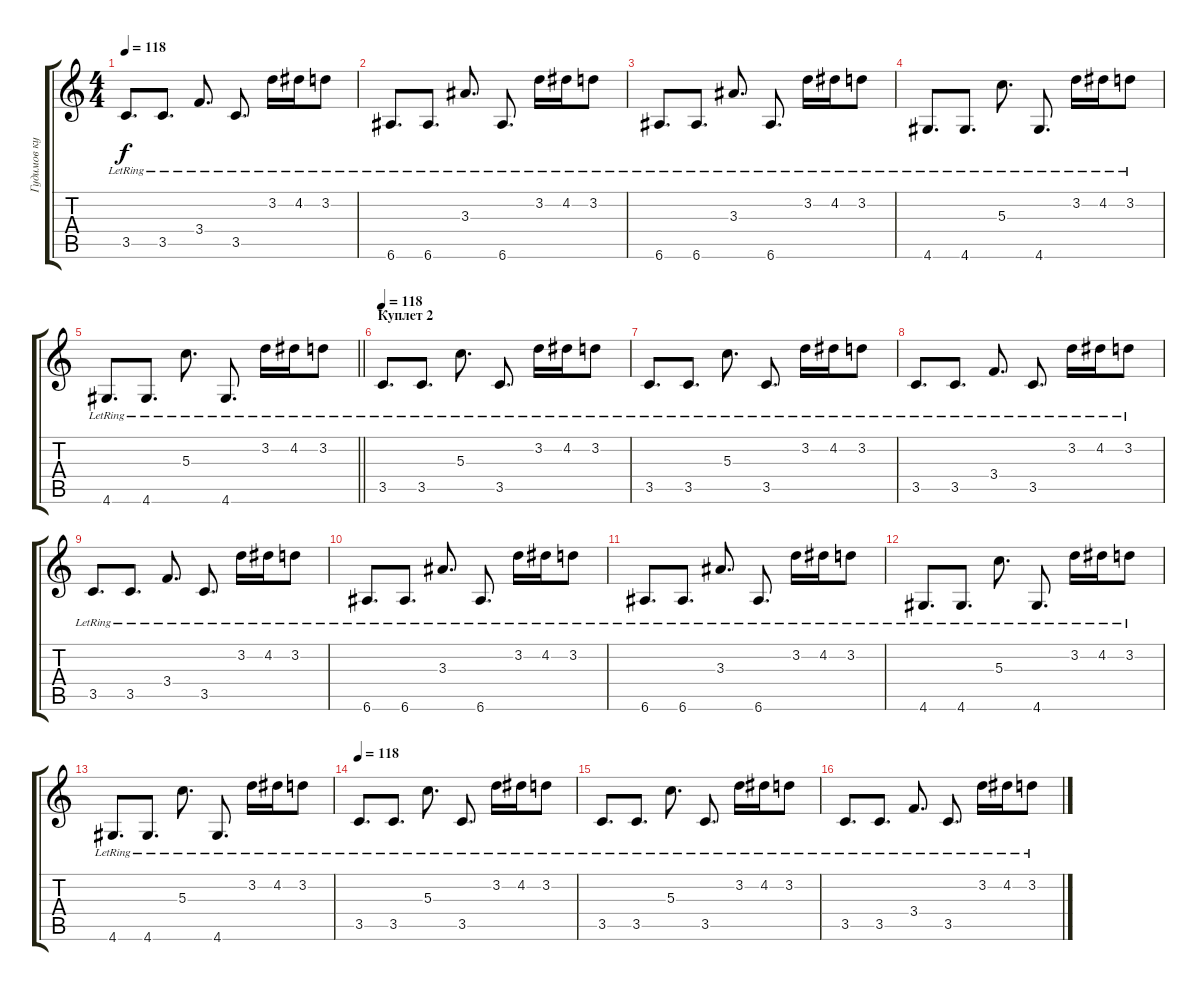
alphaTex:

\track ("Гудимов куплет" "Гудимов ку") {instrument electricguitarjazz}
\staff {score tabs}
\tuning (E4 B3 G3 D3 A2 E2) {hide}
\ts (4 4)
\tempo 118
\clef g2
\ks c
3.5{lr}.8{d dy f} 3.5{lr}.8{d} 3.4{lr}.8{d} 3.5{lr}.8{d} 3.2{lr}.16 4.2{lr}.16 3.2{lr}.8 |
6.6{lr}.8{d} 6.6{lr}.8{d} 3.3{lr}.8{d} 6.6{lr}.8{d} 3.2{lr}.16 4.2{lr}.16 3.2{lr}.8 |
6.6{lr}.8{d} 6.6{lr}.8{d} 3.3{lr}.8{d} 6.6{lr}.8{d} 3.2{lr}.16 4.2{lr}.16 3.2{lr}.8 |
4.6{lr}.8{d} 4.6{lr}.8{d} 5.3{lr}.8{d} 4.6{lr}.8{d} 3.2{lr}.16 4.2{lr}.16 3.2{lr}.8 |
\barLineRight lightlight
4.6{lr}.8{d} 4.6{lr}.8{d} 5.3{lr}.8{d} 4.6{lr}.8{d} 3.2{lr}.16 4.2{lr}.16 3.2{lr}.8 |
\section ("" "Куплет 2")
\tempo 118
3.5{lr}.8{d} 3.5{lr}.8{d} 5.3{lr}.8{d} 3.5{lr}.8{d} 3.2{lr}.16 4.2{lr}.16 3.2{lr}.8 |
3.5{lr}.8{d} 3.5{lr}.8{d} 5.3{lr}.8{d} 3.5{lr}.8{d} 3.2{lr}.16 4.2{lr}.16 3.2{lr}.8 |
3.5{lr}.8{d} 3.5{lr}.8{d} 3.4{lr}.8{d} 3.5{lr}.8{d} 3.2{lr}.16 4.2{lr}.16 3.2{lr}.8 |
3.5{lr}.8{d} 3.5{lr}.8{d} 3.4{lr}.8{d} 3.5{lr}.8{d} 3.2{lr}.16 4.2{lr}.16 3.2{lr}.8 |
6.6{lr}.8{d} 6.6{lr}.8{d} 3.3{lr}.8{d} 6.6{lr}.8{d} 3.2{lr}.16 4.2{lr}.16 3.2{lr}.8 |
6.6{lr}.8{d} 6.6{lr}.8{d} 3.3{lr}.8{d} 6.6{lr}.8{d} 3.2{lr}.16 4.2{lr}.16 3.2{lr}.8 |
4.6{lr}.8{d} 4.6{lr}.8{d} 5.3{lr}.8{d} 4.6{lr}.8{d} 3.2{lr}.16 4.2{lr}.16 3.2{lr}.8 |
4.6{lr}.8{d} 4.6{lr}.8{d} 5.3{lr}.8{d} 4.6{lr}.8{d} 3.2{lr}.16 4.2{lr}.16 3.2{lr}.8 |
\tempo 118
3.5{lr}.8{d} 3.5{lr}.8{d} 5.3{lr}.8{d} 3.5{lr}.8{d} 3.2{lr}.16 4.2{lr}.16 3.2{lr}.8 |
3.5{lr}.8{d} 3.5{lr}.8{d} 5.3{lr}.8{d} 3.5{lr}.8{d} 3.2{lr}.16 4.2{lr}.16 3.2{lr}.8 |
3.5{lr}.8{d} 3.5{lr}.8{d} 3.4{lr}.8{d} 3.5{lr}.8{d} 3.2{lr}.16 4.2{lr}.16 3.2{lr}.8
